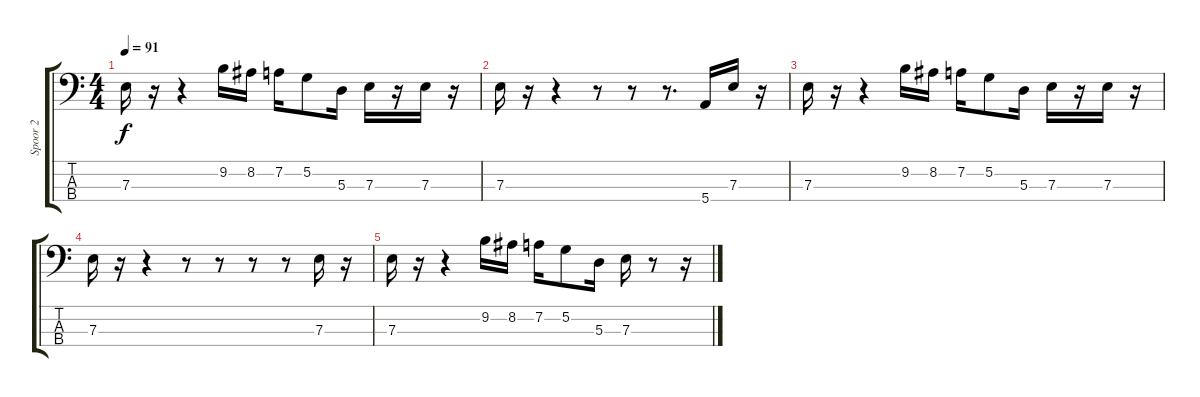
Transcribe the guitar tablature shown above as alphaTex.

\track ("Spoor 2" "Spoor 2") {instrument acousticbass}
\staff {score tabs}
\tuning (G2 D2 A1 E1) {hide}
\ts (4 4)
\tempo 91
\clef f4
\ks c
7.3.16{dy f} r.16 r.4 9.2.16 8.2.16 7.2.16 5.2.8 5.3.16 7.3.16 r.16 7.3.16 r.16 |
7.3.16 r.16 r.4 r.8 r.8 r.8{d} 5.4.16 7.3.16 r.16 |
7.3.16 r.16 r.4 9.2.16 8.2.16 7.2.16 5.2.8 5.3.16 7.3.16 r.16 7.3.16 r.16 |
7.3.16 r.16 r.4 r.8 r.8 r.8 r.8 7.3.16 r.16 |
7.3.16 r.16 r.4 9.2.16 8.2.16 7.2.16 5.2.8 5.3.16 7.3.16 r.8 r.16
